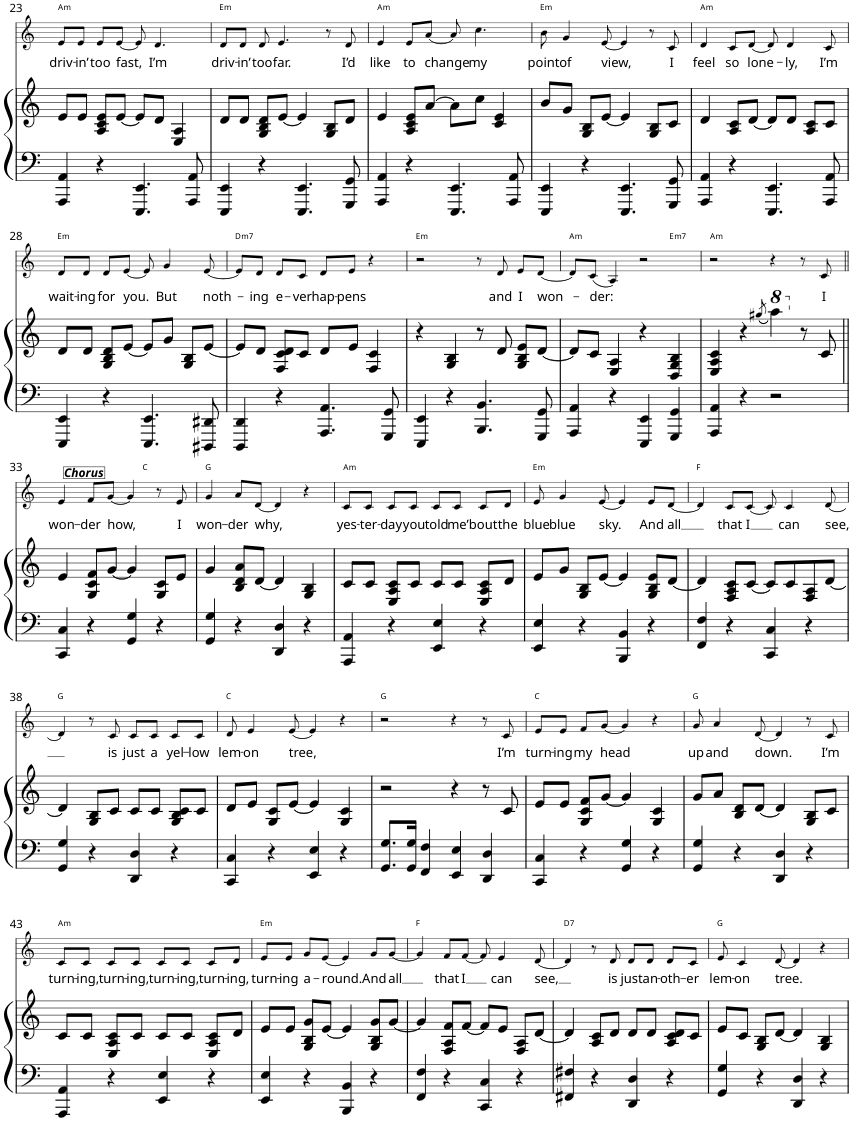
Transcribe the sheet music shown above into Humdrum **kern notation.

**kern	**kern	**kern	**text	**harte
*part2	*part2	*part1	*part1	*part1
*staff3	*staff2	*staff1	*staff1	*
*I"Piano	*	*I"Voice	*	*
*I'Pno	*	*	*	*
!!LO:PB:g=z
*clefF4	*clefG2	*clefG2	*	*
*k[]	*k[]	*k[]	*	*
*M4/4	*M4/4	*M4/4	*	*
=23	=23	=23	=23	=23
!	!	!	!LO:LY:b	!LO:H:kt=m
4AAA/ 4AA/	8e/L	8e/L	driv-	A:min
!	!	!	!LO:LY:b	!
.	8e/J	8e/J	-in’	.
!	!	!	!LO:LY:b	!
4r	8A/ 8c/ 8e/L	8e/L	too	.
!	!	!	!LO:LY:b	!
.	[8e/J	[8e/J	fast,	.
4.EEE/ 4.EE/	8e/L]	8e/]	.	.
!	!	!	!LO:LY:b	!
.	8d/J	4.d/	I’m	.
.	4E/ 4A/	.	.	.
8AAA/ 8AA/	.	.	.	.
=24	=24	=24	=24	=24
!	!	!	!LO:LY:b	!LO:H:kt=m
4EEE/ 4EE/	8d/L	8d/L	driv-	E:min
!	!	!	!LO:LY:b	!
.	8d/J	8d/J	-in’	.
!	!	!	!LO:LY:b	!
4r	8G/ 8B/ 8d/L	8d/	too	.
!	!	!	!LO:LY:b	!
.	[8e/J	4.e/	far.	.
4.EEE/ 4.EE/	4e/]	.	.	.
.	8G/ 8B/L	8r	.	.
!	!	!	!LO:LY:b	!
8GGG/ 8GG/	8d/J	8d/	I’d	.
=25	=25	=25	=25	=25
!	!	!	!LO:LY:b	!LO:H:kt=m
4AAA/ 4AA/	4e/	4e/	like	A:min
!	!	!	!LO:LY:b	!
4r	8A/ 8c/ 8e/L	8e/L	to	.
!	!	!	!LO:LY:b	!
.	[8a/J	[8a/J	change	.
4.EEE/ 4.EE/	8a\L]	8a/]	.	.
!	!	!	!LO:LY:b	!
.	8cc\J	4.cc\	my	.
.	4c/ 4e/	.	.	.
8AAA/ 8AA/	.	.	.	.
=26	=26	=26	=26	=26
!	!	!	!LO:LY:b	!LO:H:kt=m
4EEE/ 4EE/	8b/L	8b\	point	E:min
!	!	!	!LO:LY:b	!
.	8g/J	4g/	of	.
4r	8G/ 8B/L	.	.	.
!	!	!	!LO:LY:b	!
.	[8e/J	[8e/	view,	.
4.EEE/ 4.EE/	4e/]	4e/]	.	.
.	8G/ 8B/L	8r	.	.
!	!	!	!LO:LY:b	!
8GGG/ 8GG/	8c/J	8c/	I	.
=27	=27	=27	=27	=27
!	!	!	!LO:LY:b	!LO:H:kt=m
4AAA/ 4AA/	4d/	4d/	feel	A:min
!	!	!	!LO:LY:b	!
4r	8A/ 8c/L	8c/L	so	.
!	!	!	!LO:LY:b	!
.	[8d/J	[8d/J	lone-	.
4.EEE/ 4.EE/	8d/L]	8d/]	.	.
!	!	!	!LO:LY:b	!
.	8d/J	4d/	-ly,	.
.	8A/ 8c/L	.	.	.
!	!	!	!LO:LY:b	!
8AAA/ 8AA/	8c/J	8c/	I’m	.
!!LO:LB:g=z
=28	=28	=28	=28	=28
!	!	!	!LO:LY:b	!LO:H:kt=m
4EEE/ 4EE/	8d/L	8d/L	wait-	E:min
!	!	!	!LO:LY:b	!
.	8d/J	8d/J	-ing	.
!	!	!	!LO:LY:b	!
4r	8G/ 8B/ 8d/L	8d/L	for	.
!	!	!	!LO:LY:b	!
.	[8e/J	[8e/J	you.	.
4.EEE/ 4.EE/	8e/L]	8e/]	.	.
!	!	!	!LO:LY:b	!
.	8g/J	4g/	But	.
.	8G/ 8B/L	.	.	.
!	!	!	!LO:LY:b	!
8DDD#X/ 8DD#X/	[8e/J	[8e/	noth-	.
=29	=29	=29	=29	=29
!	!	!	!	!LO:H:kt=m7
4DDD/ 4DD/	8e/L]	8e/L]	.	D:min7
!	!	!	!LO:LY:b	!
.	8d/J	8d/J	-ing	.
!	!	!	!LO:LY:b	!
4r	8F/ 8c/ 8d/L	8d/L	e-	.
!	!	!	!LO:LY:b	!
.	8c/J	8c/J	-ver	.
!	!	!	!LO:LY:b	!
4.AAA/ 4.AA/	8d/L	8d/L	hap-	.
!	!	!	!LO:LY:b	!
.	8e/J	8e/J	-pens	.
.	4F/ 4c/	4r	.	.
8GGG/ 8GG/	.	.	.	.
=30	=30	=30	=30	=30
!	!	!	!	!LO:H:kt=m
4EEE/ 4EE/	4r	2r	.	E:min
4r	4G/ 4B/	.	.	.
4.BBB/ 4.BB/	8r	8r	.	.
!	!	!	!LO:LY:b	!
.	8d/	8d/	and	.
!	!	!	!LO:LY:b	!
.	8G/ 8B/ 8e/L	8e/L	I	.
!	!	!	!LO:LY:b	!
8GGG/ 8GG/	[8d/J	[8d/J	won-	.
=31	=31	=31	=31	=31
!	!	!	!	!LO:H:kt=m
*	*	*^	*	*
4AAA/ 4AA/	8d/L]	8d/L]	2.ryy	.	A:min
!	!	!	!	!LO:LY:b	!
.	8c/J	(8c/J	.	-der:	.
4r	4E/ 4A/	4A/)	.	.	.
4EEE/ 4EE/	4r	2r	.	.	.
!	!	!	!	!	!LO:H:kt=m7
4GGG/ 4GG/	4D/ 4G/ 4B/	.	4ryy	.	E:min7
=32	=32	=32	=32	=32	=32
!	!	!	!	!	!LO:H:kt=m
*	*	*v	*v	*	*
4AAA/ 4AA/	4E/ 4A/ 4c/	2r	.	A:min
4r	4r	.	.	.
.	(8qggg#X/	.	.	.
2r	4aaa\)	4r	.	.
.	8r	8r	.	.
!	!	!	!LO:LY:b	!
.	8c/	8c/	I	.
!!LO:LB:g=z
=33||	=33||	=33||	=33||	=33||
!	!	!LO:TX:a:Bi:t=Chorus	!	!
!	!	!	!LO:LY:b	!
4CC/ 4C/	4e/	4e/	won-	C:maj
!	!	!	!LO:LY:b	!
4r	8G/ 8c/ 8f/L	8f/L	-der	.
!	!	!	!LO:LY:b	!
.	[8g/J	[8g/J	how,	.
4GG/ 4G/	4g/]	4g/]	.	.
4r	8G/ 8c/L	8r	.	.
!	!	!	!LO:LY:b	!
.	8e/J	8e/	I	.
=34	=34	=34	=34	=34
!	!	!	!LO:LY:b	!
4GG/ 4G/	4g/	4g/	won-	G:maj
!	!	!	!LO:LY:b	!
4r	8B/ 8d/ 8a/L	8a/L	-der	.
!	!	!	!LO:LY:b	!
.	[8d/J	[8d/J	why,	.
4DD/ 4D/	4d/]	4d/]	.	.
4r	4G/ 4B/	4r	.	.
=35	=35	=35	=35	=35
!	!	!	!LO:LY:b	!LO:H:kt=m
4AAA/ 4AA/	8c/L	8c/L	yes-	A:min
!	!	!	!LO:LY:b	!
.	8c/J	8c/J	-ter-	.
!	!	!	!LO:LY:b	!
4r	8E/ 8A/ 8c/L	8c/L	-day	.
!	!	!	!LO:LY:b	!
.	8c/J	8c/J	you	.
!	!	!	!LO:LY:b	!
4EE/ 4E/	8c/L	8c/L	told	.
!	!	!	!LO:LY:b	!
.	8c/J	8c/J	me	.
!	!	!	!LO:LY:b	!
4r	8E/ 8A/ 8c/L	8c/L	’bout	.
!	!	!	!LO:LY:b	!
.	8d/J	8d/J	the	.
=36	=36	=36	=36	=36
!	!	!	!LO:LY:b	!LO:H:kt=m
4EE/ 4E/	8e/L	8e/	blue	E:min
!	!	!	!LO:LY:b	!
.	8g/J	4g/	blue	.
4r	8G/ 8B/L	.	.	.
!	!	!	!LO:LY:b	!
.	[8e/J	[8e/	sky.	.
4BBB/ 4BB/	4e/]	4e/]	.	.
!	!	!	!LO:LY:b	!
4r	8G/ 8B/ 8e/L	8e/L	And	.
!	!	!	!LO:LY:b	!
.	[8d/J	[8d/J	all	.
=37	=37	=37	=37	=37
4FF/ 4F/	4d/]	4d/]	.	F:maj
!	!	!	!LO:LY:b	!
4r	8F/ 8A/ 8c/L	8c/L	that	.
!	!	!	!LO:LY:b	!
.	[8c/J	[8c/J	I	.
4CC/ 4C/	8c/L]	8c/]	.	.
!	!	!	!LO:LY:b	!
.	8c/	4c/	can	.
4r	8F/ 8A/	.	.	.
!	!	!	!LO:LY:b	!
.	[8d/J	[8d/	see,	.
!!LO:LB:g=z
=38	=38	=38	=38	=38
4GG/ 4G/	4d/]	4d/]	.	G:maj
4r	8G/ 8B/L	8r	.	.
!	!	!	!LO:LY:b	!
.	8c/J	8c/	is	.
!	!	!	!LO:LY:b	!
4DD/ 4D/	8c/L	8c/L	just	.
!	!	!	!LO:LY:b	!
.	8c/J	8c/J	a	.
!	!	!	!LO:LY:b	!
4r	8G/ 8B/ 8c/L	8c/L	yel-	.
!	!	!	!LO:LY:b	!
.	8c/J	8c/J	-low	.
=39	=39	=39	=39	=39
!	!	!	!LO:LY:b	!
4CC/ 4C/	8d/L	8d/	lem-	C:maj
!	!	!	!LO:LY:b	!
.	8e/J	4e/	-on	.
4r	8G/ 8c/L	.	.	.
!	!	!	!LO:LY:b	!
.	[8e/J	[8e/	tree,	.
4EE/ 4E/	4e/]	4e/]	.	.
4r	4G/ 4c/	4r	.	.
=40	=40	=40	=40	=40
8.GG/ 8.G/L	2r	2r	.	G:maj
16GG/ 16G/Jk	.	.	.	.
4FF/ 4F/	.	.	.	.
4EE/ 4E/	4r	4r	.	.
4DD/ 4D/	8r	8r	.	.
!	!	!	!LO:LY:b	!
.	8c/	8c/	I’m	.
=41	=41	=41	=41	=41
!	!	!	!LO:LY:b	!
4CC/ 4C/	8e/L	8e/L	turn-	C:maj
!	!	!	!LO:LY:b	!
.	8e/J	8e/J	-ing	.
!	!	!	!LO:LY:b	!
4r	8G/ 8c/ 8f/L	8f/L	my	.
!	!	!	!LO:LY:b	!
.	[8g/J	[8g/J	head	.
4GG/ 4G/	4g/]	4g/]	.	.
4r	4G/ 4c/	4r	.	.
=42	=42	=42	=42	=42
!	!	!	!LO:LY:b	!
4GG/ 4G/	8g/L	8g/	up	G:maj
!	!	!	!LO:LY:b	!
.	8a/J	4a/	and	.
4r	8B/ 8d/L	.	.	.
!	!	!	!LO:LY:b	!
.	[8d/J	[8d/	down.	.
4DD/ 4D/	4d/]	4d/]	.	.
4r	8G/ 8B/L	8r	.	.
!	!	!	!LO:LY:b	!
.	8c/J	8c/	I’m	.
!!LO:LB:g=z
=43	=43	=43	=43	=43
!	!	!	!LO:LY:b	!LO:H:kt=m
4AAA/ 4AA/	8c/L	8c/L	turn-	A:min
!	!	!	!LO:LY:b	!
.	8c/J	8c/J	-ing,	.
!	!	!	!LO:LY:b	!
4r	8E/ 8A/ 8c/L	8c/L	turn-	.
!	!	!	!LO:LY:b	!
.	8c/J	8c/J	-ing,	.
!	!	!	!LO:LY:b	!
4EE/ 4E/	8c/L	8c/L	turn-	.
!	!	!	!LO:LY:b	!
.	8c/J	8c/J	-ing,	.
!	!	!	!LO:LY:b	!
4r	8E/ 8A/ 8c/L	8c/L	turn-	.
!	!	!	!LO:LY:b	!
.	8d/J	8d/J	-ing,	.
=44	=44	=44	=44	=44
!	!	!	!LO:LY:b	!LO:H:kt=m
4EE/ 4E/	8e/L	8e/L	turn-	E:min
!	!	!	!LO:LY:b	!
.	8e/J	8e/J	-ing	.
!	!	!	!LO:LY:b	!
4r	8G/ 8B/ 8g/L	8g/L	a-	.
!	!	!	!LO:LY:b	!
.	[8e/J	[8e/J	-round.	.
4BBB/ 4BB/	4e/]	4e/]	.	.
!	!	!	!LO:LY:b	!
4r	8G/ 8B/ 8g/L	8g/L	And	.
!	!	!	!LO:LY:b	!
.	[8g/J	[8g/J	all	.
=45	=45	=45	=45	=45
4FF/ 4F/	4g/]	4g/]	.	F:maj
!	!	!	!LO:LY:b	!
4r	8F/ 8A/ 8f/L	8f/L	that	.
!	!	!	!LO:LY:b	!
.	[8f/J	[8f/J	I	.
4CC/ 4C/	8f/L]	8f/]	.	.
!	!	!	!LO:LY:b	!
.	8e/J	4e/	can	.
4r	8F/ 8A/L	.	.	.
!	!	!	!LO:LY:b	!
.	[8d/J	[8d/	see,	.
=46	=46	=46	=46	=46
!	!	!	!	!LO:H:kt=7
4FF#X/ 4F#X/	4d/]	4d/]	.	D:7
4r	8A/ 8c/L	8r	.	.
!	!	!	!LO:LY:b	!
.	8d/J	8d/	is	.
!	!	!	!LO:LY:b	!
4DD/ 4D/	8d/L	8d/L	just	.
!	!	!	!LO:LY:b	!
.	8d/J	8d/J	an-	.
!	!	!	!LO:LY:b	!
4r	8A/ 8c/ 8d/L	8d/L	-oth-	.
!	!	!	!LO:LY:b	!
.	8c/J	8c/J	-er	.
=47	=47	=47	=47	=47
!	!	!	!LO:LY:b	!
4GG/ 4G/	8e/L	8e/	lem-	G:maj
!	!	!	!LO:LY:b	!
.	8c/J	4c/	-on	.
4r	8G/ 8B/L	.	.	.
!	!	!	!LO:LY:b	!
.	[8d/J	[8d/	tree.	.
4DD/ 4D/	4d/]	4d/]	.	.
4r	4G/ 4B/	4r	.	.
=	=	=	=	=
*-	*-	*-	*-	*-
